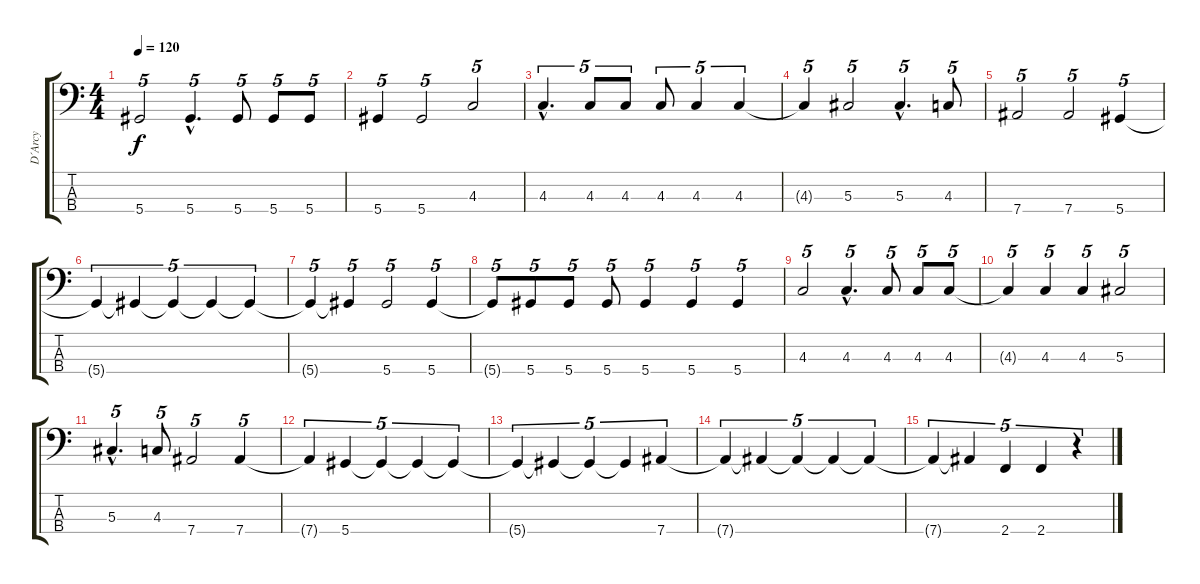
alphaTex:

\track ("D´Arcy" "D´Arcy") {instrument fretlessbass}
\staff {score tabs}
\tuning (Gb2 Db2 Ab1 Eb1) {hide}
\ts (4 4)
\tempo 120
\clef f4
\ks c
5.4.2{tu (5 4) dy f} 5.4{hac}.4{d tu (5 4)} 5.4.8{tu (5 4)} 5.4.8{tu (5 4)} 5.4.8{tu (5 4)} |
5.4.4{tu (5 4)} 5.4.2{tu (5 4)} 4.3.2{tu (5 4)} |
4.3{hac}.4{d tu (5 4)} 4.3.8{tu (5 4)} 4.3.8{tu (5 4)} 4.3.8{tu (5 4)} 4.3.4{tu (5 4)} 4.3.4{tu (5 4)} |
4.3{t}.4{tu (5 4)} 5.3.2{tu (5 4)} 5.3{hac}.4{d tu (5 4)} 4.3.8{tu (5 4)} |
7.4.2{tu (5 4)} 7.4.2{tu (5 4)} 5.4.4{tu (5 4)} |
5.4{t}.4{tu (5 4)} 5.4{t}.4{tu (5 4)} 5.4{t}.4{tu (5 4)} 5.4{t}.4{tu (5 4)} 5.4{t}.4{tu (5 4)} |
5.4{t}.4{tu (5 4)} 5.4{t}.4{tu (5 4)} 5.4.2{tu (5 4)} 5.4.4{tu (5 4)} |
5.4{t}.8{tu (5 4)} 5.4.8{tu (5 4)} 5.4.8{tu (5 4)} 5.4.8{tu (5 4)} 5.4.4{tu (5 4)} 5.4.4{tu (5 4)} 5.4.4{tu (5 4)} |
4.3.2{tu (5 4)} 4.3{hac}.4{d tu (5 4)} 4.3.8{tu (5 4)} 4.3.8{tu (5 4)} 4.3.8{tu (5 4)} |
4.3{t}.4{tu (5 4)} 4.3.4{tu (5 4)} 4.3.4{tu (5 4)} 5.3.2{tu (5 4)} |
5.3{hac}.4{d tu (5 4)} 4.3.8{tu (5 4)} 7.4.2{tu (5 4)} 7.4.4{tu (5 4)} |
7.4{t}.4{tu (5 4)} 5.4.4{tu (5 4)} 5.4{t}.4{tu (5 4)} 5.4{t}.4{tu (5 4)} 5.4{t}.4{tu (5 4)} |
5.4{t}.4{tu (5 4)} 5.4{t}.4{tu (5 4)} 5.4{t}.4{tu (5 4)} 5.4{t}.4{tu (5 4)} 7.4.4{tu (5 4)} |
7.4{t}.4{tu (5 4)} 7.4{t}.4{tu (5 4)} 7.4{t}.4{tu (5 4)} 7.4{t}.4{tu (5 4)} 7.4{t}.4{tu (5 4)} |
7.4{t}.4{tu (5 4)} 7.4{t}.4{tu (5 4)} 2.4.4{tu (5 4)} 2.4.4{tu (5 4)} r.4{tu (5 4)}
